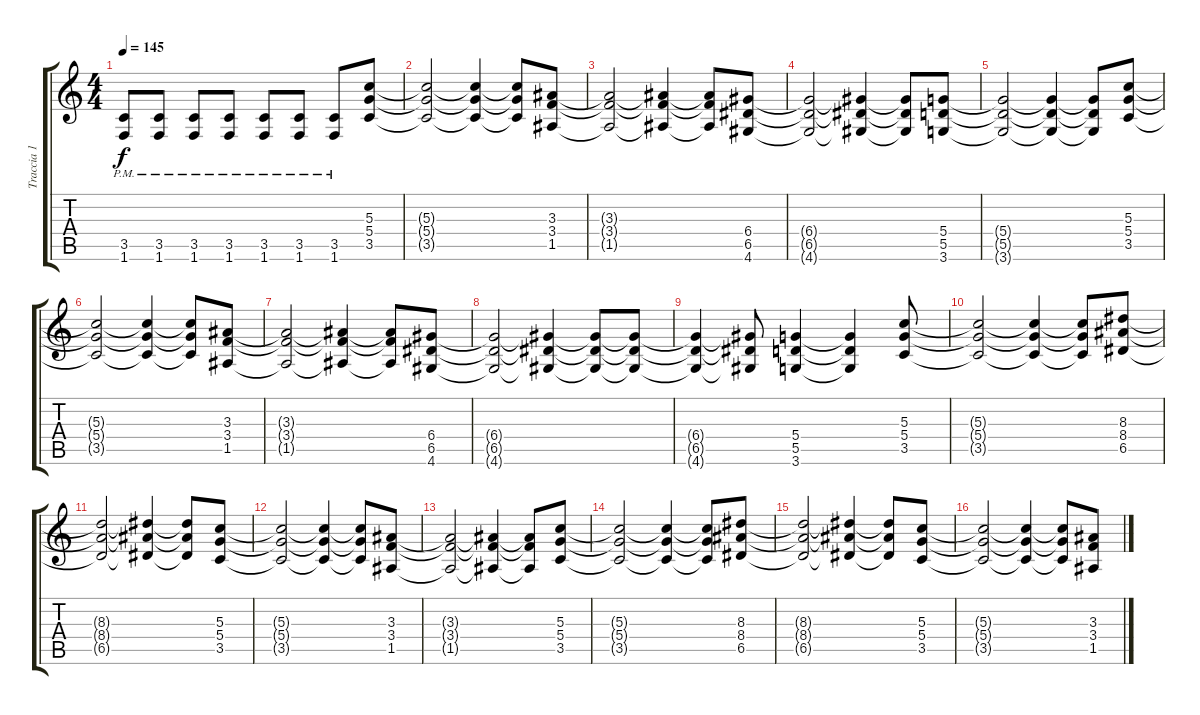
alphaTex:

\track ("Traccia 1" "Traccia 1") {instrument distortionguitar}
\staff {score tabs}
\tuning (E4 B3 G3 D3 A2 E2) {hide}
\ts (4 4)
\tempo 145
\clef g2
\ks c
(3.5 1.6{pm}).8{dy f} (3.5 1.6{pm}).8 (3.5 1.6{pm}).8 (3.5 1.6{pm}).8 (3.5 1.6{pm}).8 (3.5 1.6{pm}).8 (3.5 1.6{pm}).8 (5.3 5.4 3.5).8 |
(5.3{t} 5.4{t} 3.5{t}).2 (5.3{t} 5.4{t} 3.5{t}).4 (5.3{t} 5.4{t} 3.5{t}).8 (3.3 3.4 1.5).8 |
(3.3{t} 3.4{t} 1.5{t}).2 (3.3{t} 3.4{t} 1.5{t}).4 (3.3{t} 3.4{t} 1.5{t}).8 (6.4 6.5 4.6).8 |
(6.4{t} 6.5{t} 4.6{t}).2 (6.4{t} 6.5{t} 4.6{t}).4 (6.4{t} 6.5{t} 4.6{t}).8 (5.4 5.5 3.6).8 |
(5.4{t} 5.5{t} 3.6{t}).2 (5.4{t} 5.5{t} 3.6{t}).4 (5.4{t} 5.5{t} 3.6{t}).8 (5.3 5.4 3.5).8 |
(5.3{t} 5.4{t} 3.5{t}).2 (5.3{t} 5.4{t} 3.5{t}).4 (5.3{t} 5.4{t} 3.5{t}).8 (3.3 3.4 1.5).8 |
(3.3{t} 3.4{t} 1.5{t}).2 (3.3{t} 3.4{t} 1.5{t}).4 (3.3{t} 3.4{t} 1.5{t}).8 (6.4 6.5 4.6).8 |
(6.4{t} 6.5{t} 4.6{t}).2 (6.4{t} 6.5{t} 4.6{t}).4 (6.4{t} 6.5{t} 4.6{t}).8 (6.4{t} 6.5{t} 4.6{t}).8 |
(6.4{t} 6.5{t} 4.6{t}).4 (6.4{t} 6.5{t} 4.6{t}).8 (5.4 5.5 3.6).4 (5.4{t} 5.5{t} 3.6{t}).4 (5.3 5.4 3.5).8 |
(5.3{t} 5.4{t} 3.5{t}).2 (5.3{t} 5.4{t} 3.5{t}).4 (5.3{t} 5.4{t} 3.5{t}).8 (8.3 8.4 6.5).8 |
(8.3{t} 8.4{t} 6.5{t}).2 (8.3{t} 8.4{t} 6.5{t}).4 (8.3{t} 8.4{t} 6.5{t}).8 (5.3 5.4 3.5).8 |
(5.3{t} 5.4{t} 3.5{t}).2 (5.3{t} 5.4{t} 3.5{t}).4 (5.3{t} 5.4{t} 3.5{t}).8 (3.3 3.4 1.5).8 |
(3.3{t} 3.4{t} 1.5{t}).2 (3.3{t} 3.4{t} 1.5{t}).4 (3.3{t} 3.4{t} 1.5{t}).8 (5.3 5.4 3.5).8 |
(5.3{t} 5.4{t} 3.5{t}).2 (5.3{t} 5.4{t} 3.5{t}).4 (5.3{t} 5.4{t} 3.5{t}).8 (8.3 8.4 6.5).8 |
(8.3{t} 8.4{t} 6.5{t}).2 (8.3{t} 8.4{t} 6.5{t}).4 (8.3{t} 8.4{t} 6.5{t}).8 (5.3 5.4 3.5).8 |
(5.3{t} 5.4{t} 3.5{t}).2 (5.3{t} 5.4{t} 3.5{t}).4 (5.3{t} 5.4{t} 3.5{t}).8 (3.3 3.4 1.5).8
